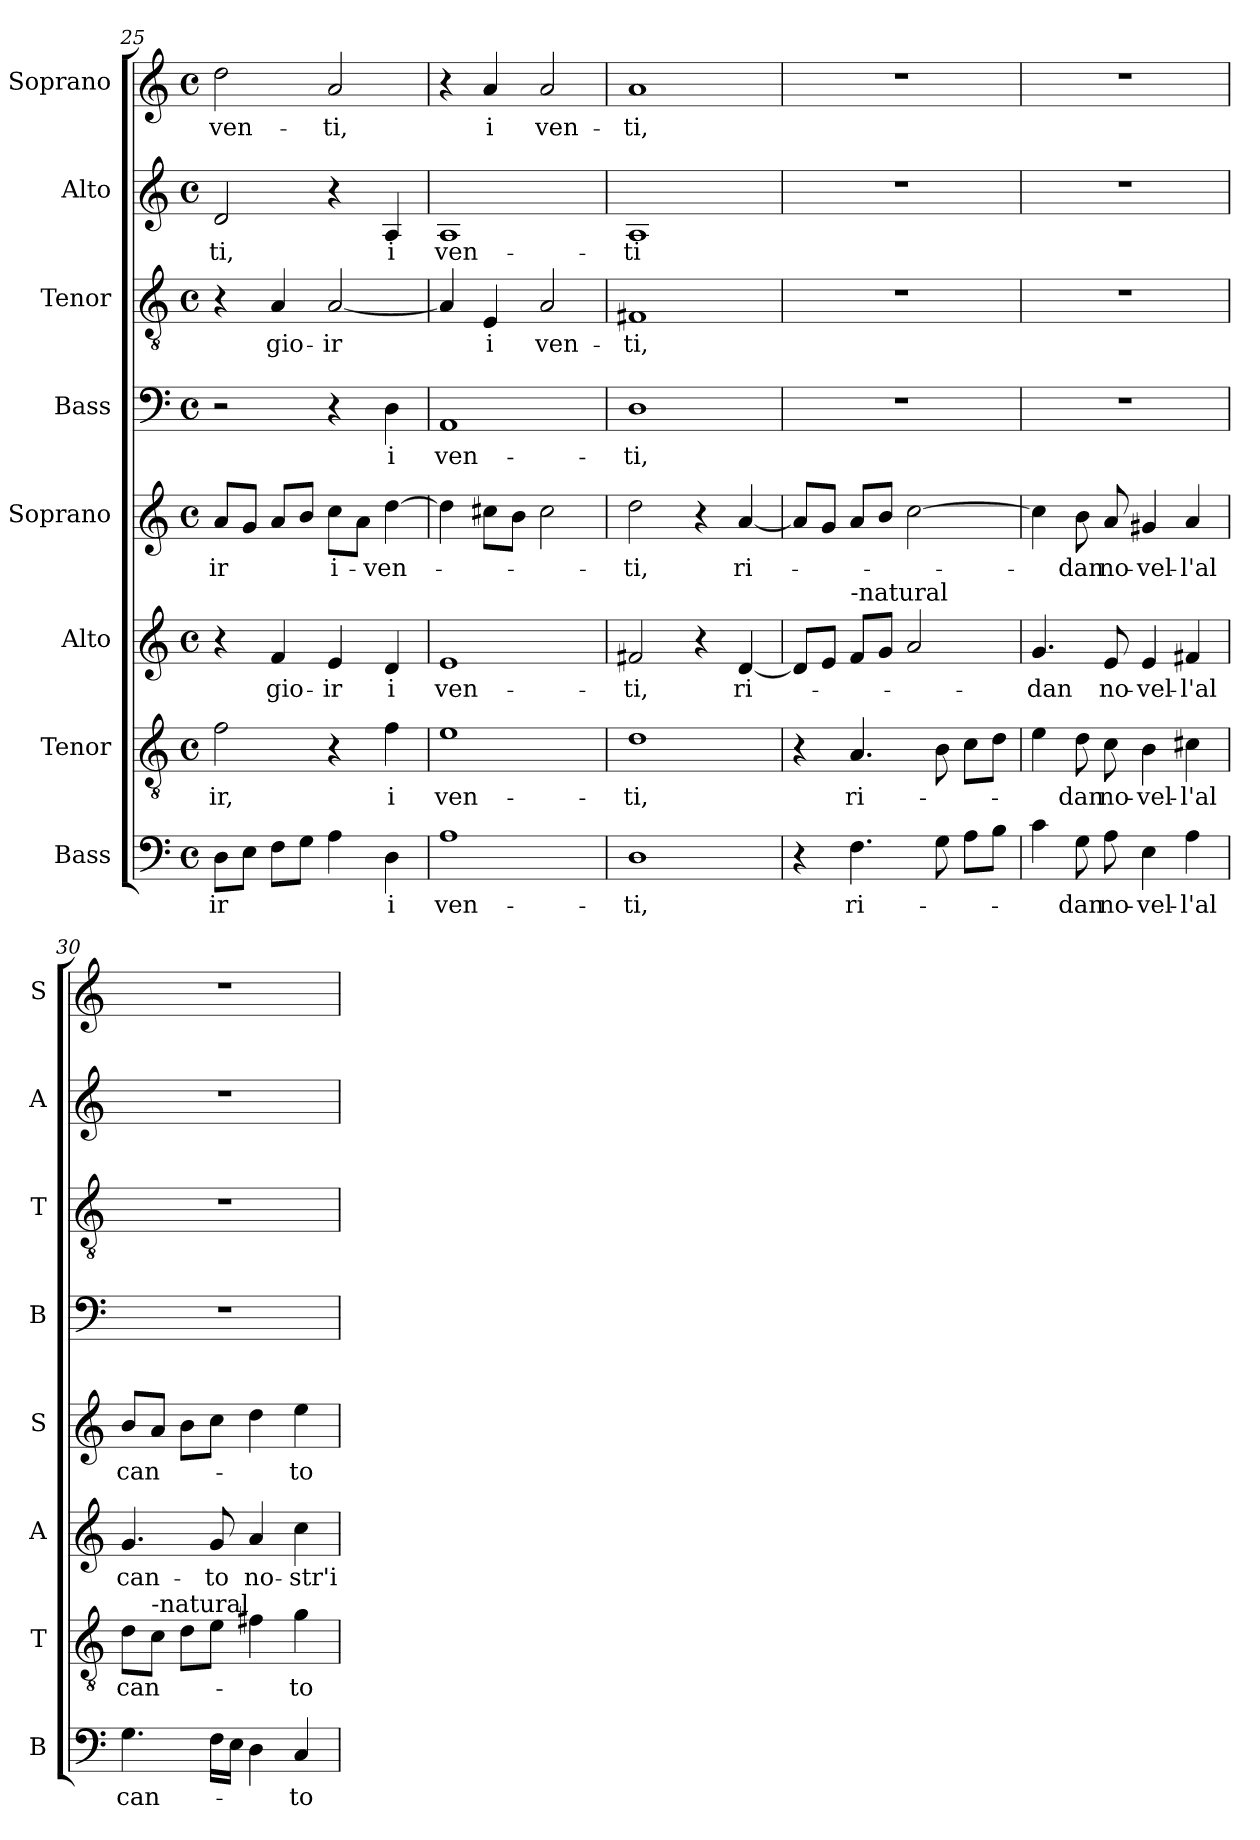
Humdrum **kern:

**kern	**text	**kern	**text	**kern	**text	**kern	**text	**kern	**text	**kern	**text	**kern	**text	**kern	**text
*part8	*part8	*part7	*part7	*part6	*part6	*part5	*part5	*part4	*part4	*part3	*part3	*part2	*part2	*part1	*part1
*staff8	*staff8	*staff7	*staff7	*staff6	*staff6	*staff5	*staff5	*staff4	*staff4	*staff3	*staff3	*staff2	*staff2	*staff1	*staff1
*I"Bass	*	*I"Tenor	*	*I"Alto	*	*I"Soprano	*	*I"Bass	*	*I"Tenor	*	*I"Alto	*	*I"Soprano	*
*I'B	*	*I'T	*	*I'A	*	*I'S	*	*I'B	*	*I'T	*	*I'A	*	*I'S	*
!!LO:PB:g=z
*clefF4	*	*clefGv2	*	*clefG2	*	*clefG2	*	*clefF4	*	*clefGv2	*	*clefG2	*	*clefG2	*
*k[]	*	*k[]	*	*k[]	*	*k[]	*	*k[]	*	*k[]	*	*k[]	*	*k[]	*
*C:	*	*C:	*	*C:	*	*C:	*	*C:	*	*C:	*	*C:	*	*C:	*
*M4/4	*	*M4/4	*	*M4/4	*	*M4/4	*	*M4/4	*	*M4/4	*	*M4/4	*	*M4/4	*
*met(c)	*	*met(c)	*	*met(c)	*	*met(c)	*	*met(c)	*	*met(c)	*	*met(c)	*	*met(c)	*
=25	=25	=25	=25	=25	=25	=25	=25	=25	=25	=25	=25	=25	=25	=25	=25
!	!LO:LY:b	!	!LO:LY:b	!	!	!	!LO:LY:b	!	!	!	!	!	!LO:LY:b	!	!LO:LY:b
8D\L	-ir	2f\	-ir,	4r	.	8a/L	-ir	2r	.	4r	.	2d/	-ti,	2dd\	ven-
8E\J	.	.	.	.	.	8g/J	.	.	.	.	.	.	.	.	.
!	!	!	!	!	!LO:LY:b	!	!	!	!	!	!LO:LY:b	!	!	!	!
8F\L	.	.	.	4f/	gio-	8a/L	.	.	.	4A/	gio-	.	.	.	.
8G\J	.	.	.	.	.	8b/J	.	.	.	.	.	.	.	.	.
!	!	!	!	!	!LO:LY:b	!	!LO:LY:b	!	!	!	!LO:LY:b	!	!	!	!LO:LY:b
4A\	.	4r	.	4e/	-ir	8cc\L	i-	4r	.	[2A/	-ir	4r	.	2a/	-ti,
.	.	.	.	.	.	8a\J	.	.	.	.	.	.	.	.	.
!	!LO:LY:b	!	!LO:LY:b	!	!LO:LY:b	!	!LO:LY:b	!	!LO:LY:b	!	!	!	!LO:LY:b	!	!
4D\	i	4f\	i	4d/	i	[4dd\	-ven-	4D\	i	.	.	4A/	i	.	.
=26	=26	=26	=26	=26	=26	=26	=26	=26	=26	=26	=26	=26	=26	=26	=26
!	!LO:LY:b	!	!LO:LY:b	!	!LO:LY:b	!	!	!	!LO:LY:b	!	!	!	!LO:LY:b	!	!
1A	ven-	1e	ven-	1e	ven-	4dd\]	.	1AA	ven-	4A/]	.	1A	ven-	4r	.
!	!	!	!	!	!	!	!	!	!	!	!LO:LY:b	!	!	!	!LO:LY:b
.	.	.	.	.	.	8cc#X\L	.	.	.	4E/	i	.	.	4a/	i
.	.	.	.	.	.	8b\J	.	.	.	.	.	.	.	.	.
!	!	!	!	!	!	!	!	!	!	!	!LO:LY:b	!	!	!	!LO:LY:b
.	.	.	.	.	.	2cc#\	.	.	.	2A/	ven-	.	.	2a/	ven-
=27	=27	=27	=27	=27	=27	=27	=27	=27	=27	=27	=27	=27	=27	=27	=27
!	!LO:LY:b	!	!LO:LY:b	!	!LO:LY:b	!	!LO:LY:b	!	!LO:LY:b	!	!LO:LY:b	!	!LO:LY:b	!	!LO:LY:b
1D	-ti,	1d	-ti,	2f#X/	-ti,	2dd\	-ti,	1D	-ti,	1F#X	-ti,	1A	-ti	1a	-ti,
.	.	.	.	4r	.	4r	.	.	.	.	.	.	.	.	.
!	!	!	!	!	!LO:LY:b	!	!LO:LY:b	!	!	!	!	!	!	!	!
.	.	.	.	[4d/	ri-	[4a/	ri-	.	.	.	.	.	.	.	.
=28	=28	=28	=28	=28	=28	=28	=28	=28	=28	=28	=28	=28	=28	=28	=28
4r	.	4r	.	8d/L]	.	8a/L]	.	1r	.	1r	.	1r	.	1r	.
.	.	.	.	8e/J	.	8g/J	.	.	.	.	.	.	.	.	.
!	!	!	!	!LO:TX:a:t=-natural	!	!	!	!	!	!	!	!	!	!	!
!	!LO:LY:b	!	!LO:LY:b	!	!	!	!	!	!	!	!	!	!	!	!
4.F\	ri-	4.A/	ri-	8f/L	.	8a/L	.	.	.	.	.	.	.	.	.
.	.	.	.	8g/J	.	8b/J	.	.	.	.	.	.	.	.	.
.	.	.	.	2a/	.	[2cc\	.	.	.	.	.	.	.	.	.
8G\	.	8B\	.	.	.	.	.	.	.	.	.	.	.	.	.
8A\L	.	8c\L	.	.	.	.	.	.	.	.	.	.	.	.	.
8B\J	.	8d\J	.	.	.	.	.	.	.	.	.	.	.	.	.
=29	=29	=29	=29	=29	=29	=29	=29	=29	=29	=29	=29	=29	=29	=29	=29
!	!	!	!	!	!LO:LY:b	!	!	!	!	!	!	!	!	!	!
4c\	.	4e\	.	4.g/	-dan	4cc\]	.	1r	.	1r	.	1r	.	1r	.
!	!LO:LY:b	!	!LO:LY:b	!	!	!	!LO:LY:b	!	!	!	!	!	!	!	!
8G\	-dan	8d\	-dan	.	.	8b\	-dan	.	.	.	.	.	.	.	.
!	!LO:LY:b	!	!LO:LY:b	!	!LO:LY:b	!	!LO:LY:b	!	!	!	!	!	!	!	!
8A\	no-	8c\	no-	8e/	no-	8a/	no-	.	.	.	.	.	.	.	.
!	!LO:LY:b	!	!LO:LY:b	!	!LO:LY:b	!	!LO:LY:b	!	!	!	!	!	!	!	!
4E\	-vel-	4B\	-vel-	4e/	-vel-	4g#X/	-vel-	.	.	.	.	.	.	.	.
!	!LO:LY:b	!	!LO:LY:b	!	!LO:LY:b	!	!LO:LY:b	!	!	!	!	!	!	!	!
4A\	-l'al	4c#X\	-l'al	4f#X/	-l'al	4a/	-l'al	.	.	.	.	.	.	.	.
=30	=30	=30	=30	=30	=30	=30	=30	=30	=30	=30	=30	=30	=30	=30	=30
!	!LO:LY:b	!	!LO:LY:b	!	!LO:LY:b	!	!LO:LY:b	!	!	!	!	!	!	!	!
4.G\	can-	8d\L	can-	4.g/	can-	8b/L	can-	1r	.	1r	.	1r	.	1r	.
!	!	!LO:TX:a:t=-natural	!	!	!	!	!	!	!	!	!	!	!	!	!
.	.	8c\J	.	.	.	8a/J	.	.	.	.	.	.	.	.	.
.	.	8d\L	.	.	.	8b\L	.	.	.	.	.	.	.	.	.
!	!	!	!	!	!LO:LY:b	!	!	!	!	!	!	!	!	!	!
16F\LL	.	8e\J	.	8g/	-to	8cc\J	.	.	.	.	.	.	.	.	.
16E\JJ	.	.	.	.	.	.	.	.	.	.	.	.	.	.	.
!	!	!	!	!	!LO:LY:b	!	!	!	!	!	!	!	!	!	!
4D\	.	4f#X\	.	4a/	no-	4dd\	.	.	.	.	.	.	.	.	.
!	!LO:LY:b	!	!LO:LY:b	!	!LO:LY:b	!	!LO:LY:b	!	!	!	!	!	!	!	!
4C/	-to	4g\	-to	4cc\	-str'i	4ee\	-to	.	.	.	.	.	.	.	.
=	=	=	=	=	=	=	=	=	=	=	=	=	=	=	=
*-	*-	*-	*-	*-	*-	*-	*-	*-	*-	*-	*-	*-	*-	*-	*-
